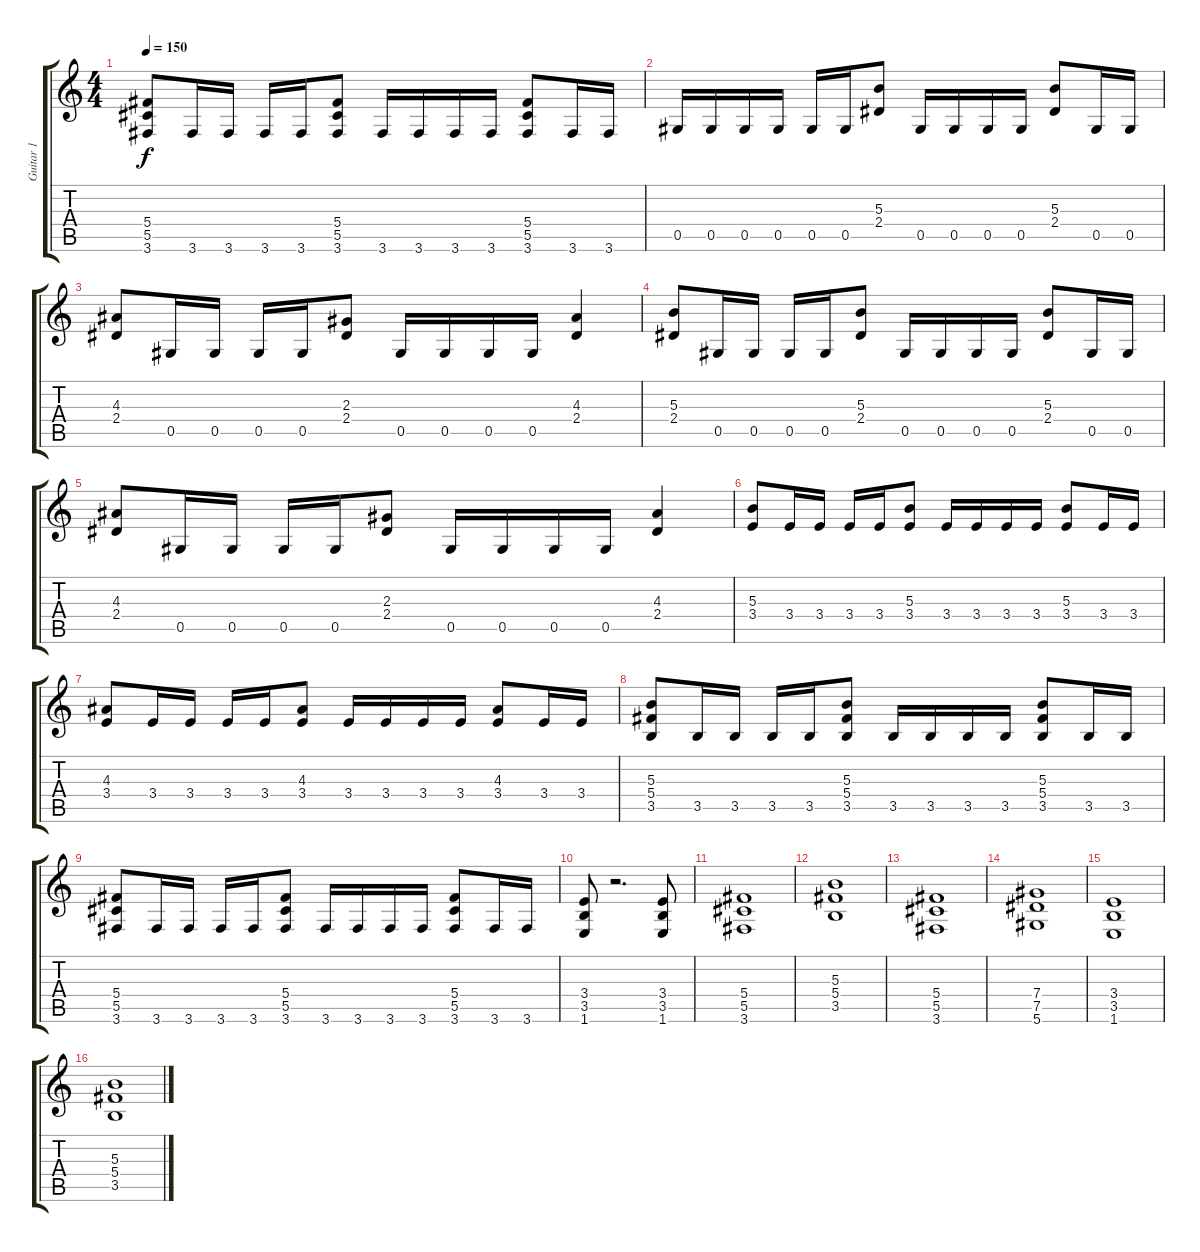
\track ("Guitar 1" "Guitar 1") {instrument distortionguitar}
\staff {score tabs}
\tuning (Eb4 Bb3 Gb3 Db3 Ab2 Eb2) {hide}
\ts (4 4)
\tempo 150
\clef g2
\ks c
(5.4 5.5 3.6).8{dy f} 3.6.16 3.6.16 3.6.16 3.6.16 (5.4 5.5 3.6).8 3.6.16 3.6.16 3.6.16 3.6.16 (5.4 5.5 3.6).8 3.6.16 3.6.16 |
0.5.16 0.5.16 0.5.16 0.5.16 0.5.16 0.5.16 (5.3 2.4).8 0.5.16 0.5.16 0.5.16 0.5.16 (5.3 2.4).8 0.5.16 0.5.16 |
(4.3 2.4).8 0.5.16 0.5.16 0.5.16 0.5.16 (2.3 2.4).8 0.5.16 0.5.16 0.5.16 0.5.16 (4.3 2.4).4 |
(5.3 2.4).8 0.5.16 0.5.16 0.5.16 0.5.16 (5.3 2.4).8 0.5.16 0.5.16 0.5.16 0.5.16 (5.3 2.4).8 0.5.16 0.5.16 |
(4.3 2.4).8 0.5.16 0.5.16 0.5.16 0.5.16 (2.3 2.4).8 0.5.16 0.5.16 0.5.16 0.5.16 (4.3 2.4).4 |
(5.3 3.4).8 3.4.16 3.4.16 3.4.16 3.4.16 (5.3 3.4).8 3.4.16 3.4.16 3.4.16 3.4.16 (5.3 3.4).8 3.4.16 3.4.16 |
(4.3 3.4).8 3.4.16 3.4.16 3.4.16 3.4.16 (4.3 3.4).8 3.4.16 3.4.16 3.4.16 3.4.16 (4.3 3.4).8 3.4.16 3.4.16 |
(5.3 5.4 3.5).8 3.5.16 3.5.16 3.5.16 3.5.16 (5.3 5.4 3.5).8 3.5.16 3.5.16 3.5.16 3.5.16 (5.3 5.4 3.5).8 3.5.16 3.5.16 |
(5.4 5.5 3.6).8 3.6.16 3.6.16 3.6.16 3.6.16 (5.4 5.5 3.6).8 3.6.16 3.6.16 3.6.16 3.6.16 (5.4 5.5 3.6).8 3.6.16 3.6.16 |
(3.4 3.5 1.6).8 r.2{d} (3.4 3.5 1.6).8 |
(5.4 5.5 3.6).1 |
(5.3 5.4 3.5).1 |
(5.4 5.5 3.6).1 |
(7.4 7.5 5.6).1 |
(3.4 3.5 1.6).1 |
(5.3 5.4 3.5).1
